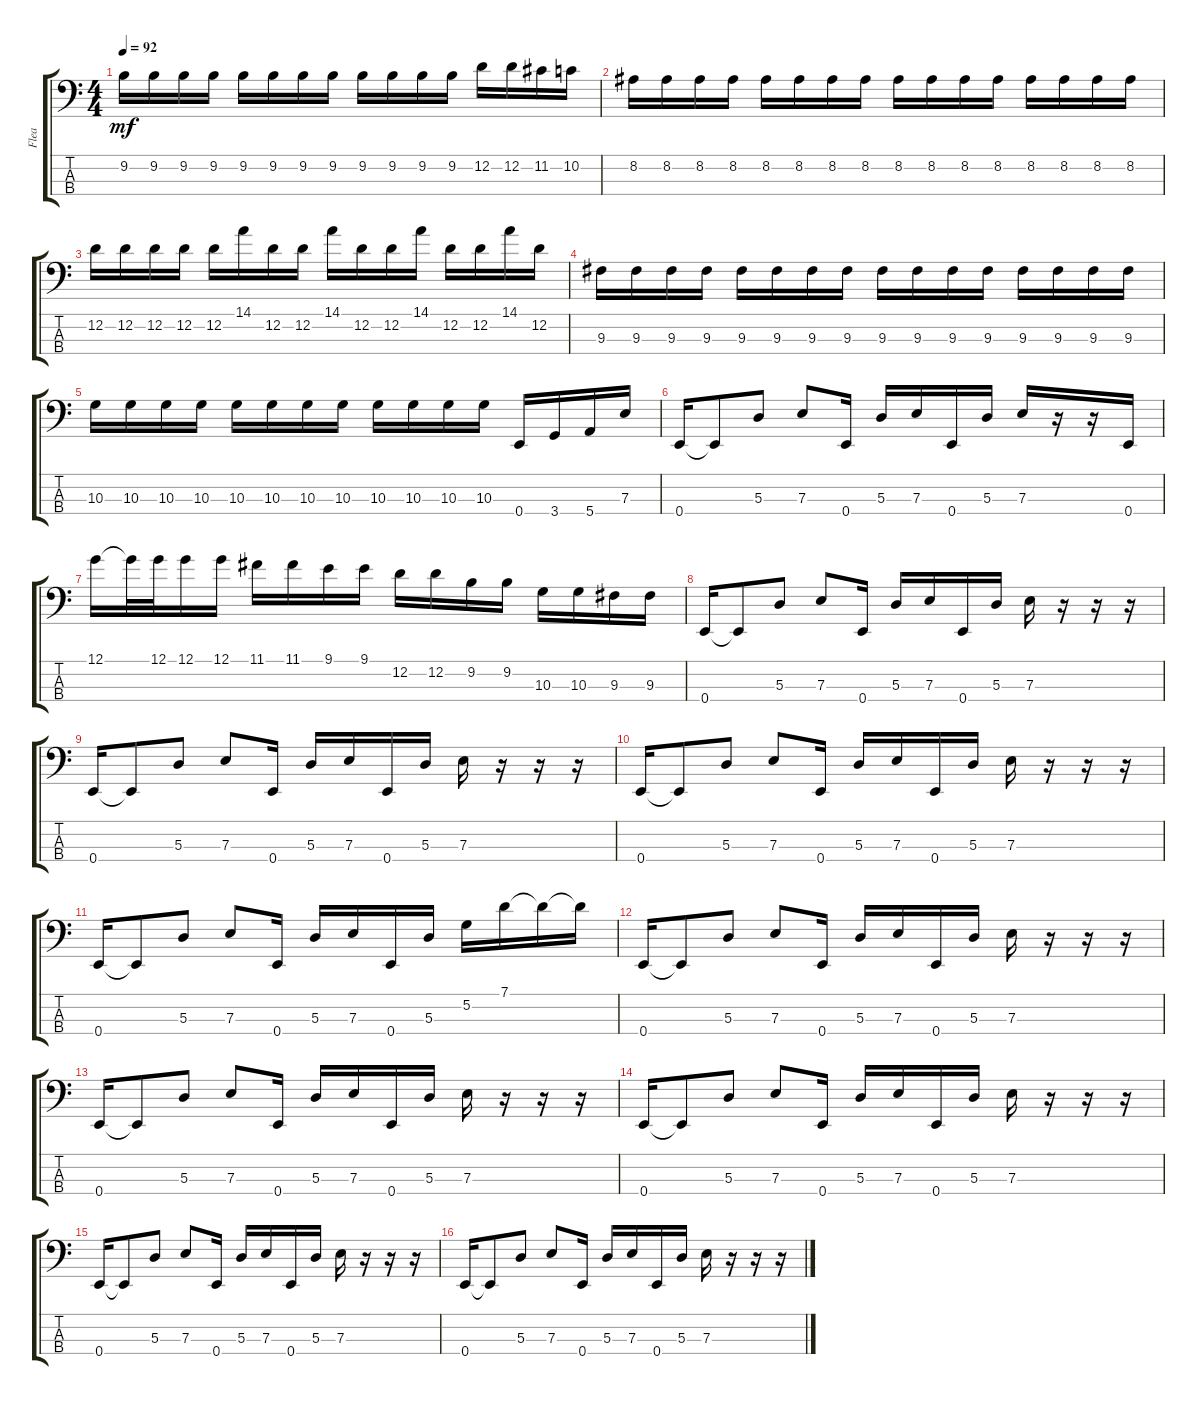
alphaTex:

\track ("Flea" "Flea") {instrument electricbassfinger}
\staff {score tabs}
\tuning (G2 D2 A1 E1) {hide}
\ts (4 4)
\tempo 92
\clef f4
\ks c
9.2.16{dy mf} 9.2.16 9.2.16 9.2.16 9.2.16 9.2.16 9.2.16 9.2.16 9.2.16 9.2.16 9.2.16 9.2.16 12.2.16 12.2.16 11.2.16 10.2.16 |
8.2.16 8.2.16 8.2.16 8.2.16 8.2.16 8.2.16 8.2.16 8.2.16 8.2.16 8.2.16 8.2.16 8.2.16 8.2.16 8.2.16 8.2.16 8.2.16 |
12.2.16 12.2.16 12.2.16 12.2.16 12.2.16 14.1.16 12.2.16 12.2.16 14.1.16 12.2.16 12.2.16 14.1.16 12.2.16 12.2.16 14.1.16 12.2.16 |
9.3.16 9.3.16 9.3.16 9.3.16 9.3.16 9.3.16 9.3.16 9.3.16 9.3.16 9.3.16 9.3.16 9.3.16 9.3.16 9.3.16 9.3.16 9.3.16 |
10.3.16 10.3.16 10.3.16 10.3.16 10.3.16 10.3.16 10.3.16 10.3.16 10.3.16 10.3.16 10.3.16 10.3.16 0.4.16 3.4.16 5.4.16 7.3.16 |
0.4.16 0.4{t}.8 5.3.8 7.3.8 0.4.16 5.3.16 7.3.16 0.4.16 5.3.16 7.3.16 r.16 r.16 0.4.16 |
12.1.16 12.1{t}.32 12.1.32 12.1.16 12.1.16 11.1.16 11.1.16 9.1.16 9.1.16 12.2.16 12.2.16 9.2.16 9.2.16 10.3.16 10.3.16 9.3.16 9.3.16 |
0.4.16 0.4{t}.8 5.3.8 7.3.8 0.4.16 5.3.16 7.3.16 0.4.16 5.3.16 7.3.16 r.16 r.16 r.16 |
0.4.16 0.4{t}.8 5.3.8 7.3.8 0.4.16 5.3.16 7.3.16 0.4.16 5.3.16 7.3.16 r.16 r.16 r.16 |
0.4.16 0.4{t}.8 5.3.8 7.3.8 0.4.16 5.3.16 7.3.16 0.4.16 5.3.16 7.3.16 r.16 r.16 r.16 |
0.4.16 0.4{t}.8 5.3.8 7.3.8 0.4.16 5.3.16 7.3.16 0.4.16 5.3.16 5.2.16 7.1.16 7.1{t}.16 7.1{t}.16 |
0.4.16 0.4{t}.8 5.3.8 7.3.8 0.4.16 5.3.16 7.3.16 0.4.16 5.3.16 7.3.16 r.16 r.16 r.16 |
0.4.16 0.4{t}.8 5.3.8 7.3.8 0.4.16 5.3.16 7.3.16 0.4.16 5.3.16 7.3.16 r.16 r.16 r.16 |
0.4.16 0.4{t}.8 5.3.8 7.3.8 0.4.16 5.3.16 7.3.16 0.4.16 5.3.16 7.3.16 r.16 r.16 r.16 |
0.4.16 0.4{t}.8 5.3.8 7.3.8 0.4.16 5.3.16 7.3.16 0.4.16 5.3.16 7.3.16 r.16 r.16 r.16 |
0.4.16 0.4{t}.8 5.3.8 7.3.8 0.4.16 5.3.16 7.3.16 0.4.16 5.3.16 7.3.16 r.16 r.16 r.16
